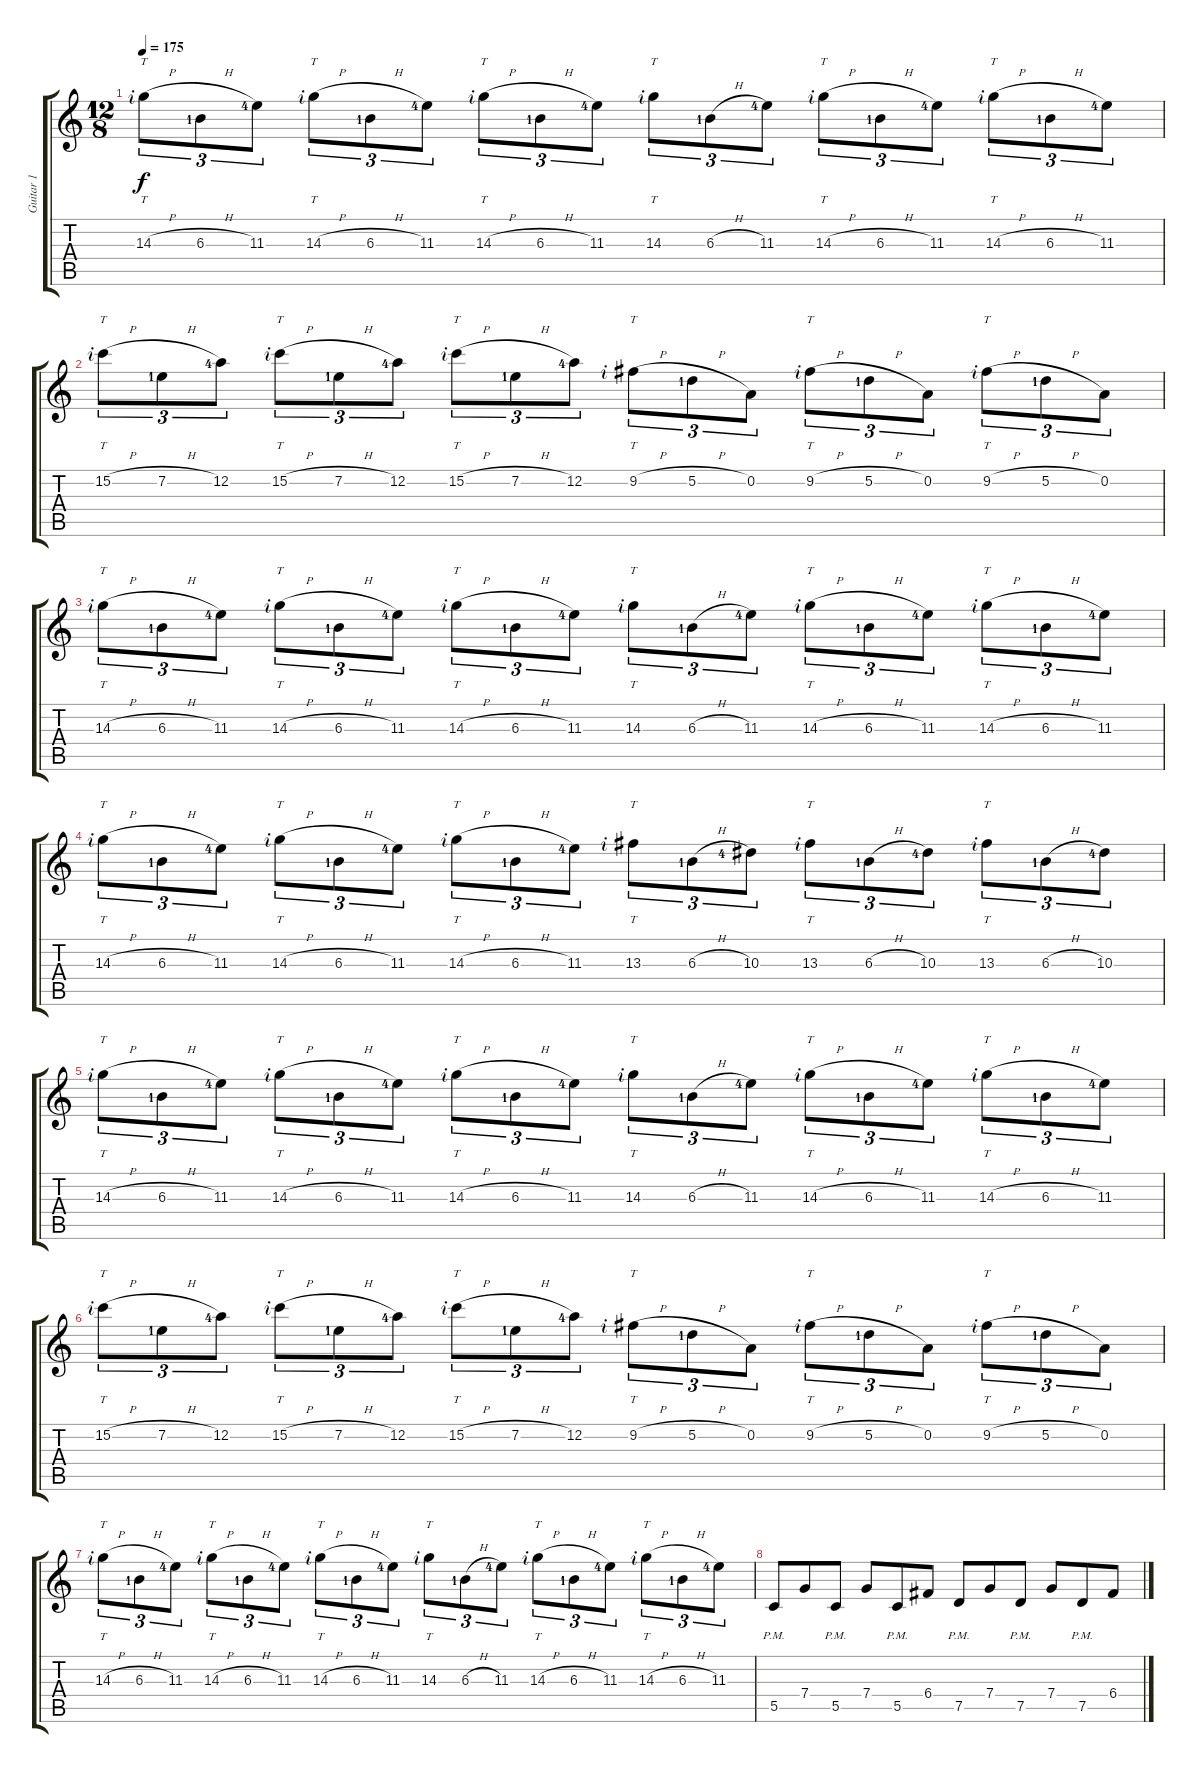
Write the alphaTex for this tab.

\track ("Guitar 1" "Guitar 1") {instrument distortionguitar}
\staff {score tabs}
\tuning (D4 A3 F3 C3 G2 C2) {hide}
\ts (12 8)
\tempo 175
\clef g2
\ks c
14.3{h rf 2}.8{tt tu (3 2) dy f} 6.3{h lf 2}.8{tu (3 2)} 11.3{lf 5}.8{tu (3 2)} 14.3{h rf 2}.8{tt tu (3 2)} 6.3{h lf 2}.8{tu (3 2)} 11.3{lf 5}.8{tu (3 2)} 14.3{h rf 2}.8{tt tu (3 2)} 6.3{h lf 2}.8{tu (3 2)} 11.3{lf 5}.8{tu (3 2)} 14.3{rf 2}.8{tt tu (3 2)} 6.3{h lf 2}.8{tu (3 2)} 11.3{lf 5}.8{tu (3 2)} 14.3{h rf 2}.8{tt tu (3 2)} 6.3{h lf 2}.8{tu (3 2)} 11.3{lf 5}.8{tu (3 2)} 14.3{h rf 2}.8{tt tu (3 2)} 6.3{h lf 2}.8{tu (3 2)} 11.3{lf 5}.8{tu (3 2)} |
15.2{h rf 2}.8{tt tu (3 2)} 7.2{h lf 2}.8{tu (3 2)} 12.2{lf 5}.8{tu (3 2)} 15.2{h rf 2}.8{tt tu (3 2)} 7.2{h lf 2}.8{tu (3 2)} 12.2{lf 5}.8{tu (3 2)} 15.2{h rf 2}.8{tt tu (3 2)} 7.2{h lf 2}.8{tu (3 2)} 12.2{lf 5}.8{tu (3 2)} 9.2{h rf 2}.8{tt tu (3 2)} 5.2{h lf 2}.8{tu (3 2)} 0.2.8{tu (3 2)} 9.2{h rf 2}.8{tt tu (3 2)} 5.2{h lf 2}.8{tu (3 2)} 0.2.8{tu (3 2)} 9.2{h rf 2}.8{tt tu (3 2)} 5.2{h lf 2}.8{tu (3 2)} 0.2.8{tu (3 2)} |
14.3{h rf 2}.8{tt tu (3 2)} 6.3{h lf 2}.8{tu (3 2)} 11.3{lf 5}.8{tu (3 2)} 14.3{h rf 2}.8{tt tu (3 2)} 6.3{h lf 2}.8{tu (3 2)} 11.3{lf 5}.8{tu (3 2)} 14.3{h rf 2}.8{tt tu (3 2)} 6.3{h lf 2}.8{tu (3 2)} 11.3{lf 5}.8{tu (3 2)} 14.3{rf 2}.8{tt tu (3 2)} 6.3{h lf 2}.8{tu (3 2)} 11.3{lf 5}.8{tu (3 2)} 14.3{h rf 2}.8{tt tu (3 2)} 6.3{h lf 2}.8{tu (3 2)} 11.3{lf 5}.8{tu (3 2)} 14.3{h rf 2}.8{tt tu (3 2)} 6.3{h lf 2}.8{tu (3 2)} 11.3{lf 5}.8{tu (3 2)} |
14.3{h rf 2}.8{tt tu (3 2)} 6.3{h lf 2}.8{tu (3 2)} 11.3{lf 5}.8{tu (3 2)} 14.3{h rf 2}.8{tt tu (3 2)} 6.3{h lf 2}.8{tu (3 2)} 11.3{lf 5}.8{tu (3 2)} 14.3{h rf 2}.8{tt tu (3 2)} 6.3{h lf 2}.8{tu (3 2)} 11.3{lf 5}.8{tu (3 2)} 13.3{rf 2}.8{tt tu (3 2)} 6.3{h lf 2}.8{tu (3 2)} 10.3{lf 5}.8{tu (3 2)} 13.3{rf 2}.8{tt tu (3 2)} 6.3{h lf 2}.8{tu (3 2)} 10.3{lf 5}.8{tu (3 2)} 13.3{rf 2}.8{tt tu (3 2)} 6.3{h lf 2}.8{tu (3 2)} 10.3{lf 5}.8{tu (3 2)} |
14.3{h rf 2}.8{tt tu (3 2)} 6.3{h lf 2}.8{tu (3 2)} 11.3{lf 5}.8{tu (3 2)} 14.3{h rf 2}.8{tt tu (3 2)} 6.3{h lf 2}.8{tu (3 2)} 11.3{lf 5}.8{tu (3 2)} 14.3{h rf 2}.8{tt tu (3 2)} 6.3{h lf 2}.8{tu (3 2)} 11.3{lf 5}.8{tu (3 2)} 14.3{rf 2}.8{tt tu (3 2)} 6.3{h lf 2}.8{tu (3 2)} 11.3{lf 5}.8{tu (3 2)} 14.3{h rf 2}.8{tt tu (3 2)} 6.3{h lf 2}.8{tu (3 2)} 11.3{lf 5}.8{tu (3 2)} 14.3{h rf 2}.8{tt tu (3 2)} 6.3{h lf 2}.8{tu (3 2)} 11.3{lf 5}.8{tu (3 2)} |
15.2{h rf 2}.8{tt tu (3 2)} 7.2{h lf 2}.8{tu (3 2)} 12.2{lf 5}.8{tu (3 2)} 15.2{h rf 2}.8{tt tu (3 2)} 7.2{h lf 2}.8{tu (3 2)} 12.2{lf 5}.8{tu (3 2)} 15.2{h rf 2}.8{tt tu (3 2)} 7.2{h lf 2}.8{tu (3 2)} 12.2{lf 5}.8{tu (3 2)} 9.2{h rf 2}.8{tt tu (3 2)} 5.2{h lf 2}.8{tu (3 2)} 0.2.8{tu (3 2)} 9.2{h rf 2}.8{tt tu (3 2)} 5.2{h lf 2}.8{tu (3 2)} 0.2.8{tu (3 2)} 9.2{h rf 2}.8{tt tu (3 2)} 5.2{h lf 2}.8{tu (3 2)} 0.2.8{tu (3 2)} |
14.3{h rf 2}.8{tt tu (3 2)} 6.3{h lf 2}.8{tu (3 2)} 11.3{lf 5}.8{tu (3 2)} 14.3{h rf 2}.8{tt tu (3 2)} 6.3{h lf 2}.8{tu (3 2)} 11.3{lf 5}.8{tu (3 2)} 14.3{h rf 2}.8{tt tu (3 2)} 6.3{h lf 2}.8{tu (3 2)} 11.3{lf 5}.8{tu (3 2)} 14.3{rf 2}.8{tt tu (3 2)} 6.3{h lf 2}.8{tu (3 2)} 11.3{lf 5}.8{tu (3 2)} 14.3{h rf 2}.8{tt tu (3 2)} 6.3{h lf 2}.8{tu (3 2)} 11.3{lf 5}.8{tu (3 2)} 14.3{h rf 2}.8{tt tu (3 2)} 6.3{h lf 2}.8{tu (3 2)} 11.3{lf 5}.8{tu (3 2)} |
5.5{pm}.8 7.4.8 5.5{pm}.8 7.4.8 5.5{pm}.8 6.4.8 7.5{pm}.8 7.4.8 7.5{pm}.8 7.4.8 7.5{pm}.8 6.4.8
